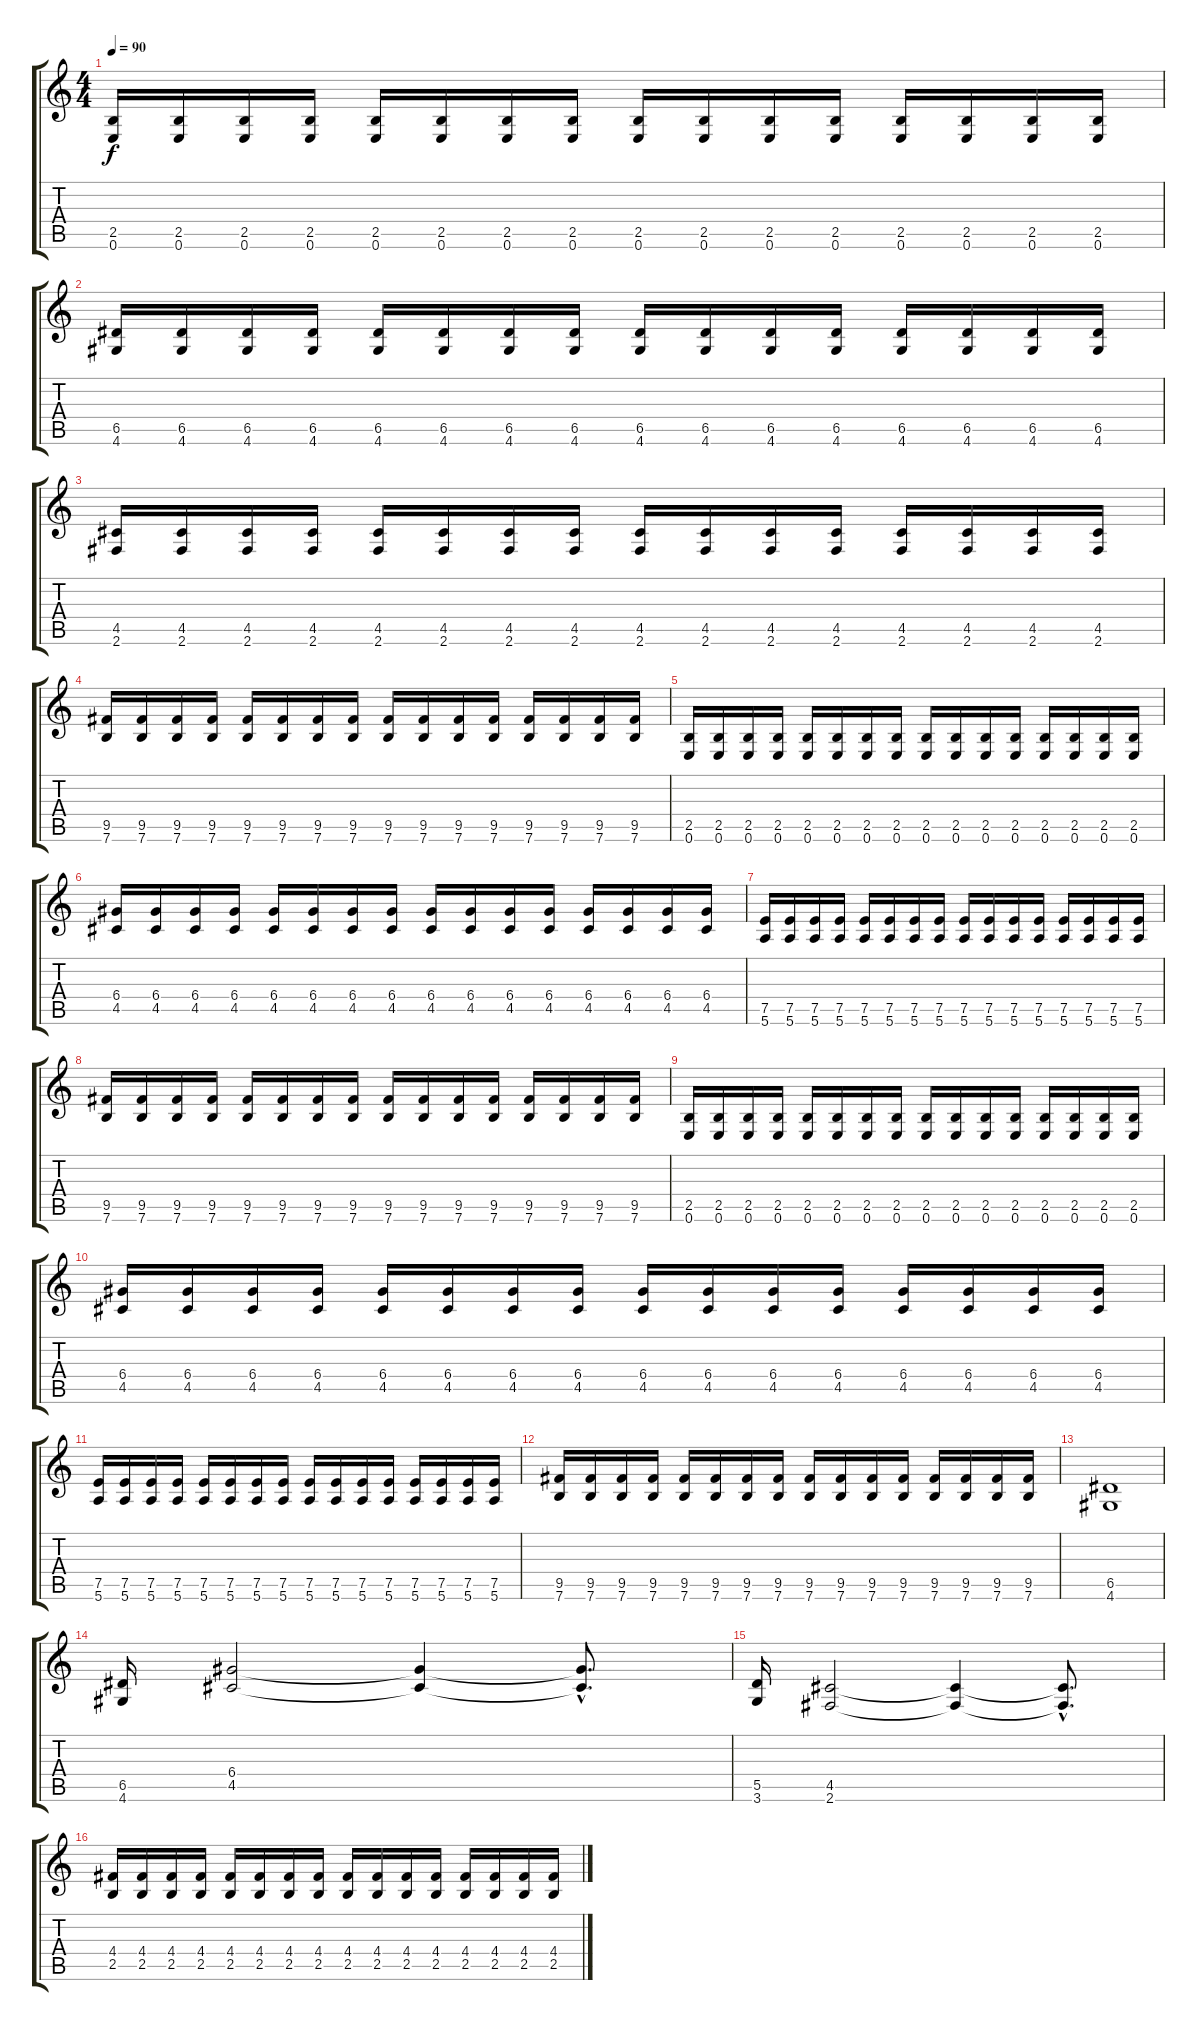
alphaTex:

\track "" {instrument distortionguitar}
\staff {score tabs}
\tuning (E4 B3 G3 D3 A2 E2) {hide}
\ts (4 4)
\tempo 90
\clef g2
\ks c
(2.5 0.6).16{dy f} (2.5 0.6).16 (2.5 0.6).16 (2.5 0.6).16 (2.5 0.6).16 (2.5 0.6).16 (2.5 0.6).16 (2.5 0.6).16 (2.5 0.6).16 (2.5 0.6).16 (2.5 0.6).16 (2.5 0.6).16 (2.5 0.6).16 (2.5 0.6).16 (2.5 0.6).16 (2.5 0.6).16 |
(6.5 4.6).16 (6.5 4.6).16 (6.5 4.6).16 (6.5 4.6).16 (6.5 4.6).16 (6.5 4.6).16 (6.5 4.6).16 (6.5 4.6).16 (6.5 4.6).16 (6.5 4.6).16 (6.5 4.6).16 (6.5 4.6).16 (6.5 4.6).16 (6.5 4.6).16 (6.5 4.6).16 (6.5 4.6).16 |
(4.5 2.6).16 (4.5 2.6).16 (4.5 2.6).16 (4.5 2.6).16 (4.5 2.6).16 (4.5 2.6).16 (4.5 2.6).16 (4.5 2.6).16 (4.5 2.6).16 (4.5 2.6).16 (4.5 2.6).16 (4.5 2.6).16 (4.5 2.6).16 (4.5 2.6).16 (4.5 2.6).16 (4.5 2.6).16 |
(9.5 7.6).16 (9.5 7.6).16 (9.5 7.6).16 (9.5 7.6).16 (9.5 7.6).16 (9.5 7.6).16 (9.5 7.6).16 (9.5 7.6).16 (9.5 7.6).16 (9.5 7.6).16 (9.5 7.6).16 (9.5 7.6).16 (9.5 7.6).16 (9.5 7.6).16 (9.5 7.6).16 (9.5 7.6).16 |
(2.5 0.6).16 (2.5 0.6).16 (2.5 0.6).16 (2.5 0.6).16 (2.5 0.6).16 (2.5 0.6).16 (2.5 0.6).16 (2.5 0.6).16 (2.5 0.6).16 (2.5 0.6).16 (2.5 0.6).16 (2.5 0.6).16 (2.5 0.6).16 (2.5 0.6).16 (2.5 0.6).16 (2.5 0.6).16 |
(6.4 4.5).16 (6.4 4.5).16 (6.4 4.5).16 (6.4 4.5).16 (6.4 4.5).16 (6.4 4.5).16 (6.4 4.5).16 (6.4 4.5).16 (6.4 4.5).16 (6.4 4.5).16 (6.4 4.5).16 (6.4 4.5).16 (6.4 4.5).16 (6.4 4.5).16 (6.4 4.5).16 (6.4 4.5).16 |
(7.5 5.6).16 (7.5 5.6).16 (7.5 5.6).16 (7.5 5.6).16 (7.5 5.6).16 (7.5 5.6).16 (7.5 5.6).16 (7.5 5.6).16 (7.5 5.6).16 (7.5 5.6).16 (7.5 5.6).16 (7.5 5.6).16 (7.5 5.6).16 (7.5 5.6).16 (7.5 5.6).16 (7.5 5.6).16 |
(9.5 7.6).16 (9.5 7.6).16 (9.5 7.6).16 (9.5 7.6).16 (9.5 7.6).16 (9.5 7.6).16 (9.5 7.6).16 (9.5 7.6).16 (9.5 7.6).16 (9.5 7.6).16 (9.5 7.6).16 (9.5 7.6).16 (9.5 7.6).16 (9.5 7.6).16 (9.5 7.6).16 (9.5 7.6).16 |
(2.5 0.6).16 (2.5 0.6).16 (2.5 0.6).16 (2.5 0.6).16 (2.5 0.6).16 (2.5 0.6).16 (2.5 0.6).16 (2.5 0.6).16 (2.5 0.6).16 (2.5 0.6).16 (2.5 0.6).16 (2.5 0.6).16 (2.5 0.6).16 (2.5 0.6).16 (2.5 0.6).16 (2.5 0.6).16 |
(6.4 4.5).16 (6.4 4.5).16 (6.4 4.5).16 (6.4 4.5).16 (6.4 4.5).16 (6.4 4.5).16 (6.4 4.5).16 (6.4 4.5).16 (6.4 4.5).16 (6.4 4.5).16 (6.4 4.5).16 (6.4 4.5).16 (6.4 4.5).16 (6.4 4.5).16 (6.4 4.5).16 (6.4 4.5).16 |
(7.5 5.6).16 (7.5 5.6).16 (7.5 5.6).16 (7.5 5.6).16 (7.5 5.6).16 (7.5 5.6).16 (7.5 5.6).16 (7.5 5.6).16 (7.5 5.6).16 (7.5 5.6).16 (7.5 5.6).16 (7.5 5.6).16 (7.5 5.6).16 (7.5 5.6).16 (7.5 5.6).16 (7.5 5.6).16 |
(9.5 7.6).16 (9.5 7.6).16 (9.5 7.6).16 (9.5 7.6).16 (9.5 7.6).16 (9.5 7.6).16 (9.5 7.6).16 (9.5 7.6).16 (9.5 7.6).16 (9.5 7.6).16 (9.5 7.6).16 (9.5 7.6).16 (9.5 7.6).16 (9.5 7.6).16 (9.5 7.6).16 (9.5 7.6).16 |
(6.5 4.6).1 |
(6.5 4.6).16 (6.4 4.5).2 (6.4{t} 4.5{t}).4 (6.4{hac t} 4.5{hac t}).8{d} |
(5.5 3.6).16 (4.5 2.6).2 (4.5{t} 2.6{t}).4 (4.5{hac t} 2.6{hac t}).8{d} |
(4.4 2.5).16 (4.4 2.5).16 (4.4 2.5).16 (4.4 2.5).16 (4.4 2.5).16 (4.4 2.5).16 (4.4 2.5).16 (4.4 2.5).16 (4.4 2.5).16 (4.4 2.5).16 (4.4 2.5).16 (4.4 2.5).16 (4.4 2.5).16 (4.4 2.5).16 (4.4 2.5).16 (4.4 2.5).16
